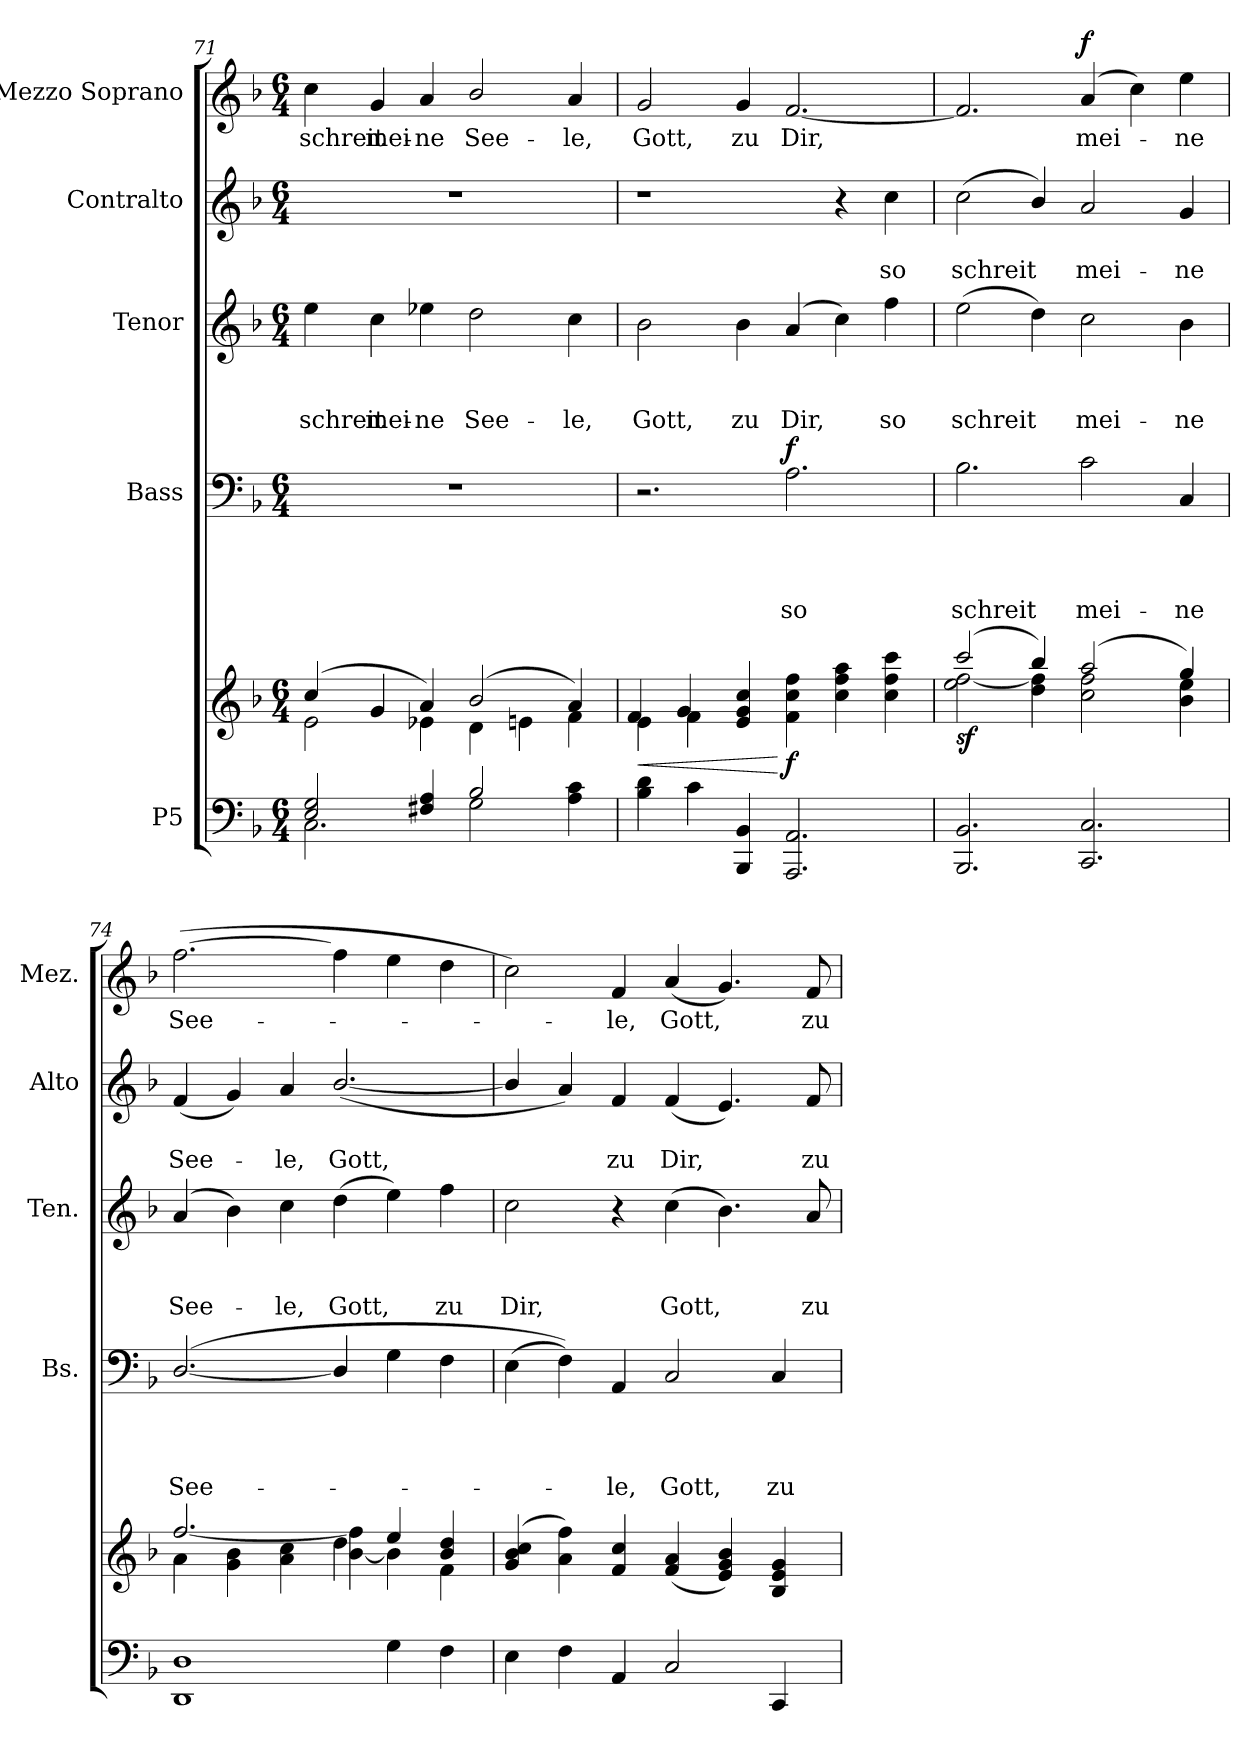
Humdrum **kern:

**kern	**kern	**dynam	**kern	**text	**text	**text	**text	**dynam	**kern	**text	**text	**text	**kern	**text	**text	**kern	**text	**dynam
*part5	*part5	*part5	*part4	*part4	*part4	*part4	*part4	*part4	*part3	*part3	*part3	*part3	*part2	*part2	*part2	*part1	*part1	*part1
*staff6	*staff5	*staff5/6	*staff4	*staff4	*staff4	*staff4	*staff4	*staff4	*staff3	*staff3	*staff3	*staff3	*staff2	*staff2	*staff2	*staff1	*staff1	*staff1
*I"P5	*	*	*I"Bass	*	*	*	*	*	*I"Tenor	*	*	*	*I"Contralto	*	*	*I"Mezzo Soprano	*	*
*	*	*	*I'Bs.	*	*	*	*	*	*I'Ten.	*	*	*	*I'Alto	*	*	*I'Mez.	*	*
*clefF4	*clefG2	*	*clefF4	*	*	*	*	*	*clefG2	*	*	*	*clefG2	*	*	*clefG2	*	*
*	*	*	*	*	*	*	*	*	*ITrd7c12	*	*	*	*	*	*	*	*	*
*k[b-]	*k[b-]	*	*k[b-]	*	*	*	*	*	*k[b-]	*	*	*	*k[b-]	*	*	*k[b-]	*	*
*F:	*F:	*	*F:	*	*	*	*	*	*F:	*	*	*	*F:	*	*	*F:	*	*
*M6/4	*M6/4	*	*M6/4	*	*	*	*	*	*M6/4	*	*	*	*M6/4	*	*	*M6/4	*	*
=71	=71	=71	=71	=71	=71	=71	=71	=71	=71	=71	=71	=71	=71	=71	=71	=71	=71	=71
*^	*^	*	*	*	*	*	*	*	*	*	*	*	*	*	*	*	*	*
!	!	!	!	!	!LO:N:vis=1	!	!	!	!	!	!	!	!	!LO:LY:b	!LO:N:vis=1	!	!	!	!LO:LY:b	!
2E/ 2G/	2.C\	(>4cc/	2e\	.	1.r	.	.	.	.	.	4e\	.	.	schreit	1.r	.	.	4cc\	schreit	.
!	!	!	!	!	!	!	!	!	!	!	!	!	!	!LO:LY:b	!	!	!	!	!LO:LY:b	!
.	.	4g/	.	.	.	.	.	.	.	.	4c\	.	.	mei-	.	.	.	4g/	mei-	.
!	!	!	!	!	!	!	!	!	!	!	!	!	!	!LO:LY:b	!	!	!	!	!LO:LY:b	!
4F#X/ 4A/	.	4a/)	4e-X\	.	.	.	.	.	.	.	4e-X\	.	.	-ne	.	.	.	4a/	-ne	.
!	!	!	!	!	!	!	!	!	!	!	!	!	!	!LO:LY:b	!	!	!	!	!LO:LY:b	!
2B-/	2G\	(>2b-/	4d\	.	.	.	.	.	.	.	2d\	.	.	See-	.	.	.	2b-/	See-	.
.	.	.	4en\	.	.	.	.	.	.	.	.	.	.	.	.	.	.	.	.	.
!	!	!	!	!	!	!	!	!	!	!	!	!	!	!LO:LY:b	!	!	!	!	!LO:LY:b	!
4ryy	4A\ 4c\	4a/)	4f\	.	.	.	.	.	.	.	4c\	.	.	-le,	.	.	.	4a/	-le,	.
=72	=72	=72	=72	=72	=72	=72	=72	=72	=72	=72	=72	=72	=72	=72	=72	=72	=72	=72	=72	=72
!	!	!	!	!LO:HP:b	!	!	!	!	!	!	!	!	!	!LO:LY:b	!	!	!	!	!LO:LY:b	!
4B-\ 4d\	1.ryy	4e\	4f/	<	2.r	.	.	.	.	.	2B-\	.	.	Gott,	1r	.	.	2g/	Gott,	.
4c\	.	4f\	4g/	.	.	.	.	.	.	.	.	.	.	.	.	.	.	.	.	.
!	!	!	!	!	!	!	!	!	!	!	!	!	!	!LO:LY:b	!	!	!	!	!LO:LY:b	!
4BBB-/ 4BB-/	.	1ryy	4e/ 4g/ 4cc/	.	.	.	.	.	.	.	4B-\	.	.	zu	.	.	.	4g/	zu	.
!	!	!	!	!LO:DY:n=1:b	!	!	!	!	!LO:LY:b	!LO:DY:a	!	!	!	!LO:LY:b	!	!	!	!	!LO:LY:b	!
2.AAA/ 2.AA/	.	.	4f\ 4cc\ 4ff\	[ f	2.A\	.	.	.	so	f	(<4A/	.	.	Dir,	.	.	.	[<2.f/	Dir,	.
.	.	.	4cc\ 4ff\ 4aa\	.	.	.	.	.	.	.	4c\)	.	.	.	4r	.	.	.	.	.
!	!	!	!	!	!	!	!	!	!	!	!	!	!	!LO:LY:b	!	!	!LO:LY:b	!	!	!
.	.	.	4cc\ 4ff\ 4ccc\	.	.	.	.	.	.	.	4f\	.	.	so	4cc\	.	so	.	.	.
!!LO:LB:g=z
=73	=73	=73	=73	=73	=73	=73	=73	=73	=73	=73	=73	=73	=73	=73	=73	=73	=73	=73	=73	=73
!	!	!	!	!LO:DY:b	!	!	!	!	!LO:LY:b	!	!	!	!	!LO:LY:b	!	!	!LO:LY:b	!	!	!
2.BBB-/ 2.BB-/	1.ryy	(>2ccc/	2ee\ [>2ff\	sf	2.B-\	.	.	.	schreit	.	(>2e\	.	.	schreit	(>2cc\	.	schreit	2.f/]	.	.
.	.	4bb-/)	4dd\ 4ff\]	.	.	.	.	.	.	.	4d\)	.	.	.	4b-/)	.	.	.	.	.
!	!	!	!	!	!	!	!	!	!LO:LY:b	!	!	!	!	!LO:LY:b	!	!	!LO:LY:b	!	!LO:LY:b	!LO:DY:a
2.CC/ 2.C/	.	(>2aa/	2cc\ 2ff\	.	2c\	.	.	.	mei-	.	2c\	.	.	mei-	2a/	.	mei-	(<4a/	mei-	f
.	.	.	.	.	.	.	.	.	.	.	.	.	.	.	.	.	.	4cc\)	.	.
!	!	!	!	!	!	!	!	!	!LO:LY:b	!	!	!	!	!LO:LY:b	!	!	!LO:LY:b	!	!LO:LY:b	!
.	.	4gg/)	4b-\ 4ee\	.	4C/	.	.	.	-ne	.	4B-\	.	.	-ne	4g/	.	-ne	4ee\	-ne	.
=74	=74	=74	=74	=74	=74	=74	=74	=74	=74	=74	=74	=74	=74	=74	=74	=74	=74	=74	=74	=74
!	!	!	!	!	!	!	!	!	!LO:LY:b	!	!	!	!	!LO:LY:b	!	!	!LO:LY:b	!	!LO:LY:b	!
1DD 1D	1.ryy	4a\	[>2.ff/	.	(>[<2.D/	.	.	.	See-	.	(<4A/	.	.	See-	(<4f/	.	See-	(>[>2.ff\	See-	.
.	.	4g\ 4b-\	.	.	.	.	.	.	.	.	4B-\)	.	.	.	4g/)	.	.	.	.	.
!	!	!	!	!	!	!	!	!	!	!	!	!	!	!LO:LY:b	!	!	!LO:LY:b	!	!	!
.	.	4a\ 4cc\	.	.	.	.	.	.	.	.	4c\	.	.	-le,	4a/	.	-le,	.	.	.
!	!	!	!	!	!	!	!	!	!	!	!	!	!	!LO:LY:b	!	!	!LO:LY:b	!	!	!
.	.	4dd\	[<4b-\ 4ff\]	.	4D/]	.	.	.	.	.	(>4d\	.	.	Gott,	(>[<2.b-/	.	Gott,	4ff\]	.	.
4G\	.	4ee/	4b-\]	.	4G\	.	.	.	.	.	4e\)	.	.	.	.	.	.	4ee\	.	.
!	!	!	!	!	!	!	!	!	!	!	!	!	!	!LO:LY:b	!	!	!	!	!	!
4F\	.	4b-/ 4dd/	4f\	.	4F\	.	.	.	.	.	4f\	.	.	zu	.	.	.	4dd\	.	.
=75	=75	=75	=75	=75	=75	=75	=75	=75	=75	=75	=75	=75	=75	=75	=75	=75	=75	=75	=75	=75
!	!	!	!	!	!	!	!	!	!	!	!	!	!	!LO:LY:b	!	!	!	!	!	!
4E\	1.ryy	1.ryy	(>4g/ 4b-/ 4cc/	.	(>4E\	.	.	.	.	.	2c\	.	.	Dir,	4b-/]	.	.	2cc\)	.	.
4F\	.	.	4a\ 4ff\)	.	4F\))	.	.	.	.	.	.	.	.	.	4a/)	.	.	.	.	.
!	!	!	!	!	!	!	!	!	!LO:LY:b	!	!	!	!	!	!	!	!LO:LY:b	!	!LO:LY:b	!
4AA/	.	.	4f/ 4cc/	.	4AA/	.	.	.	-le,	.	4r	.	.	.	4f/	.	zu	4f/	-le,	.
!	!	!	!	!	!	!	!	!	!LO:LY:b	!	!	!	!	!LO:LY:b	!	!	!LO:LY:b	!	!LO:LY:b	!
2C/	.	.	(>4f/ 4a/	.	2C/	.	.	.	Gott,	.	(>4c\	.	.	Gott,	(<4f/	.	Dir,	(<4a/	Gott,	.
.	.	.	4e/ 4g/ 4b-/)	.	.	.	.	.	.	.	4.B-\)	.	.	.	4.e/)	.	.	4.g/)	.	.
!	!	!	!	!	!	!	!	!	!LO:LY:b	!	!	!	!	!	!	!	!	!	!	!
4CC/	.	.	4B-/ 4e/ 4g/	.	4C/	.	.	.	zu	.	.	.	.	.	.	.	.	.	.	.
!	!	!	!	!	!	!	!	!	!	!	!	!	!	!LO:LY:b	!	!	!LO:LY:b	!	!LO:LY:b	!
.	.	.	.	.	.	.	.	.	.	.	8A/	.	.	zu	8f/	.	zu	8f/	zu	.
*v	*v	*	*	*	*	*	*	*	*	*	*	*	*	*	*	*	*	*	*	*
*	*v	*v	*	*	*	*	*	*	*	*	*	*	*	*	*	*	*	*	*
=	=	=	=	=	=	=	=	=	=	=	=	=	=	=	=	=	=	=
*-	*-	*-	*-	*-	*-	*-	*-	*-	*-	*-	*-	*-	*-	*-	*-	*-	*-	*-
